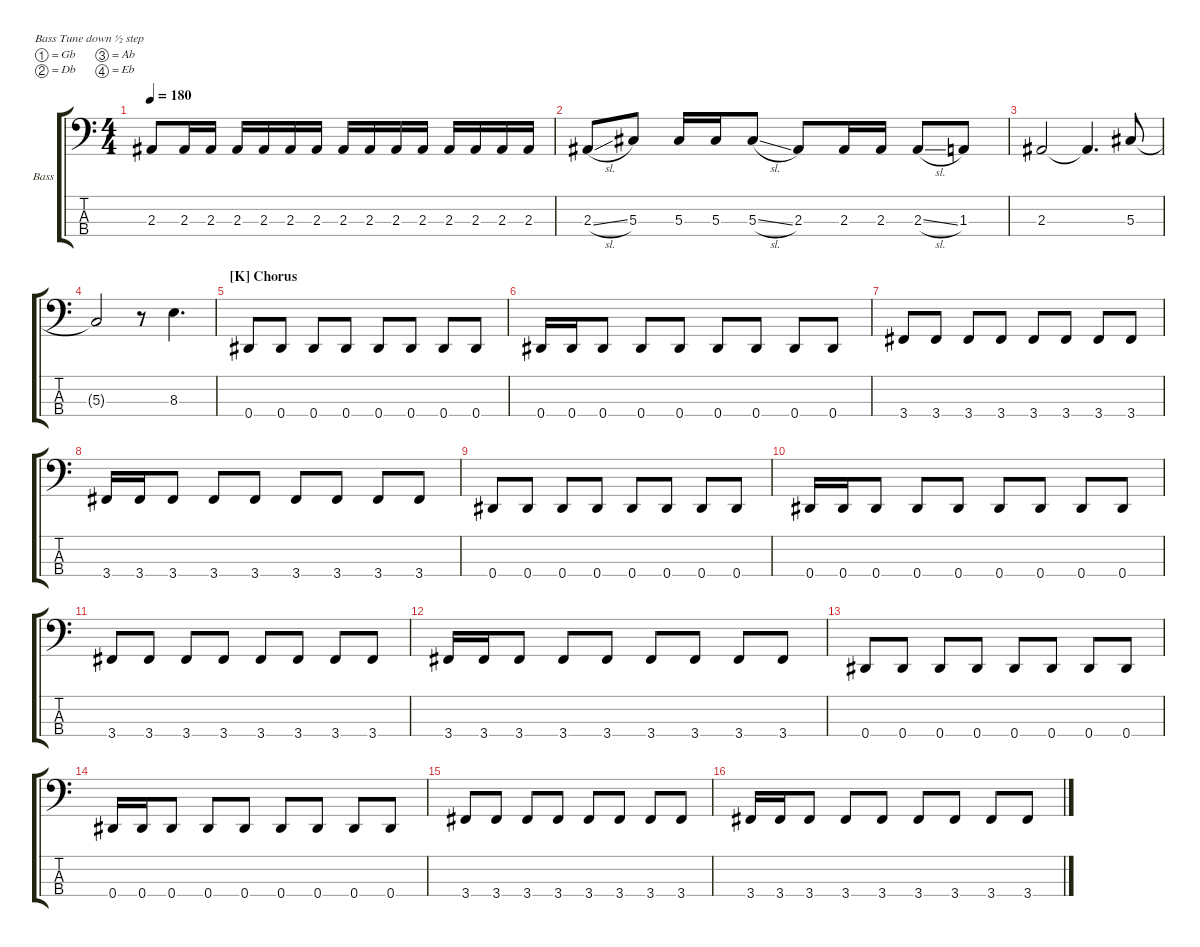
\hideDynamics
\bracketExtendMode groupsimilarinstruments
\firstSystemTrackNameOrientation horizontal
\otherSystemsTrackNameOrientation horizontal
\track ("José J. Izquierdo - Bass" "Bass") {instrument electricbassfinger}
\staff {score tabs}
\tuning (Gb2 Db2 Ab1 Eb1)
\ts (4 4)
\tempo 180
\clef f4
\scale
0.519795
\ks c
2.3.8{dy f} 2.3.16 2.3.16 2.3.16 2.3.16 2.3.16 2.3.16 2.3.16 2.3.16 2.3.16 2.3.16 2.3.16 2.3.16 2.3.16 2.3.16 |
\scale
0.480077 2.3{sl}.8 5.3.8 5.3.16 5.3.16 5.3{sl}.8 2.3.8 2.3.16 2.3.16 2.3{sl}.8 1.3.8 |
\scale
0.519387 2.3.2 2.3{t}.4{d} 5.3.8 |
\scale
0.480585 5.3{t}.2 r.8 8.3.4{d} |
\section ("K" "Chorus")
0.4.8 0.4.8 0.4.8 0.4.8 0.4.8 0.4.8 0.4.8 0.4.8 |
0.4.16 0.4.16 0.4.8 0.4.8 0.4.8 0.4.8 0.4.8 0.4.8 0.4.8 |
3.4.8 3.4.8 3.4.8 3.4.8 3.4.8 3.4.8 3.4.8 3.4.8 |
3.4.16 3.4.16 3.4.8 3.4.8 3.4.8 3.4.8 3.4.8 3.4.8 3.4.8 |
0.4.8 0.4.8 0.4.8 0.4.8 0.4.8 0.4.8 0.4.8 0.4.8 |
0.4.16 0.4.16 0.4.8 0.4.8 0.4.8 0.4.8 0.4.8 0.4.8 0.4.8 |
3.4.8 3.4.8 3.4.8 3.4.8 3.4.8 3.4.8 3.4.8 3.4.8 |
3.4.16 3.4.16 3.4.8 3.4.8 3.4.8 3.4.8 3.4.8 3.4.8 3.4.8 |
0.4.8 0.4.8 0.4.8 0.4.8 0.4.8 0.4.8 0.4.8 0.4.8 |
0.4.16 0.4.16 0.4.8 0.4.8 0.4.8 0.4.8 0.4.8 0.4.8 0.4.8 |
3.4.8 3.4.8 3.4.8 3.4.8 3.4.8 3.4.8 3.4.8 3.4.8 |
3.4.16 3.4.16 3.4.8 3.4.8 3.4.8 3.4.8 3.4.8 3.4.8 3.4.8
